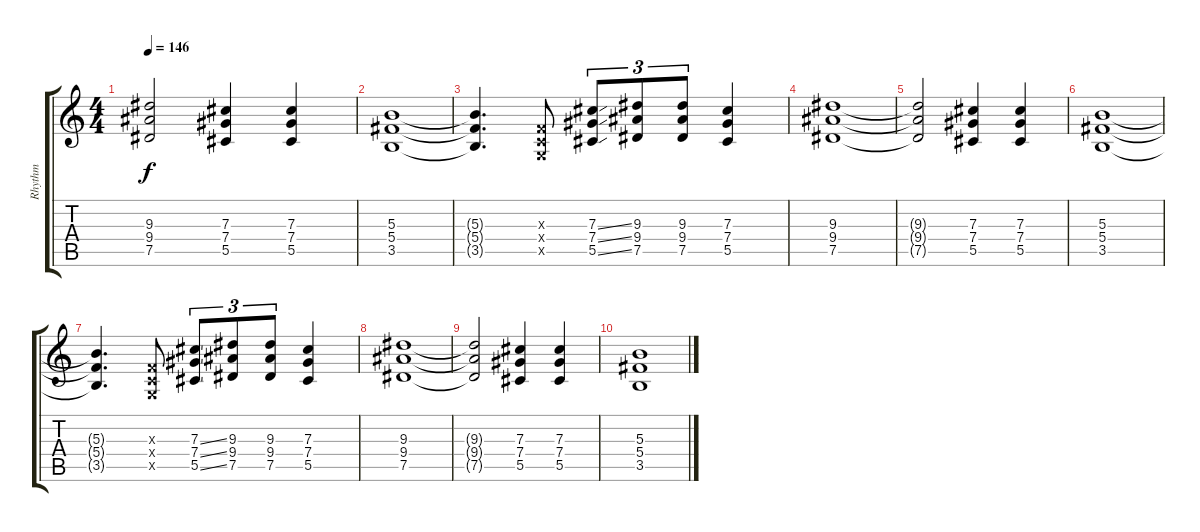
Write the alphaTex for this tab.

\track ("Rhythm" "Rhythm") {instrument electricguitarmuted}
\staff {score tabs}
\tuning (Eb4 Bb3 Gb3 Db3 Ab2 Eb2) {hide}
\ts (4 4)
\tempo 146
\clef g2
\ks c
(9.3{t} 9.4{t} 7.5{t}).2{dy f} (7.3 7.4 5.5).4 (7.3 7.4 5.5).4 |
(5.3 5.4 3.5).1 |
(5.3{t} 5.4{t} 3.5{t}).4{d} (-1.3{x} -1.4{x} -1.5{x}).8 (7.3{ss} 7.4{ss} 5.5{ss}).8{tu (3 2)} (9.3 9.4 7.5).8{tu (3 2)} (9.3 9.4 7.5).8{tu (3 2)} (7.3 7.4 5.5).4 |
(9.3 9.4 7.5).1 |
(9.3{t} 9.4{t} 7.5{t}).2 (7.3 7.4 5.5).4 (7.3 7.4 5.5).4 |
(5.3 5.4 3.5).1 |
(5.3{t} 5.4{t} 3.5{t}).4{d} (-1.3{x} -1.4{x} -1.5{x}).8 (7.3{ss} 7.4{ss} 5.5{ss}).8{tu (3 2)} (9.3 9.4 7.5).8{tu (3 2)} (9.3 9.4 7.5).8{tu (3 2)} (7.3 7.4 5.5).4 |
(9.3 9.4 7.5).1 |
(9.3{t} 9.4{t} 7.5{t}).2 (7.3 7.4 5.5).4 (7.3 7.4 5.5).4 |
(5.3 5.4 3.5).1
